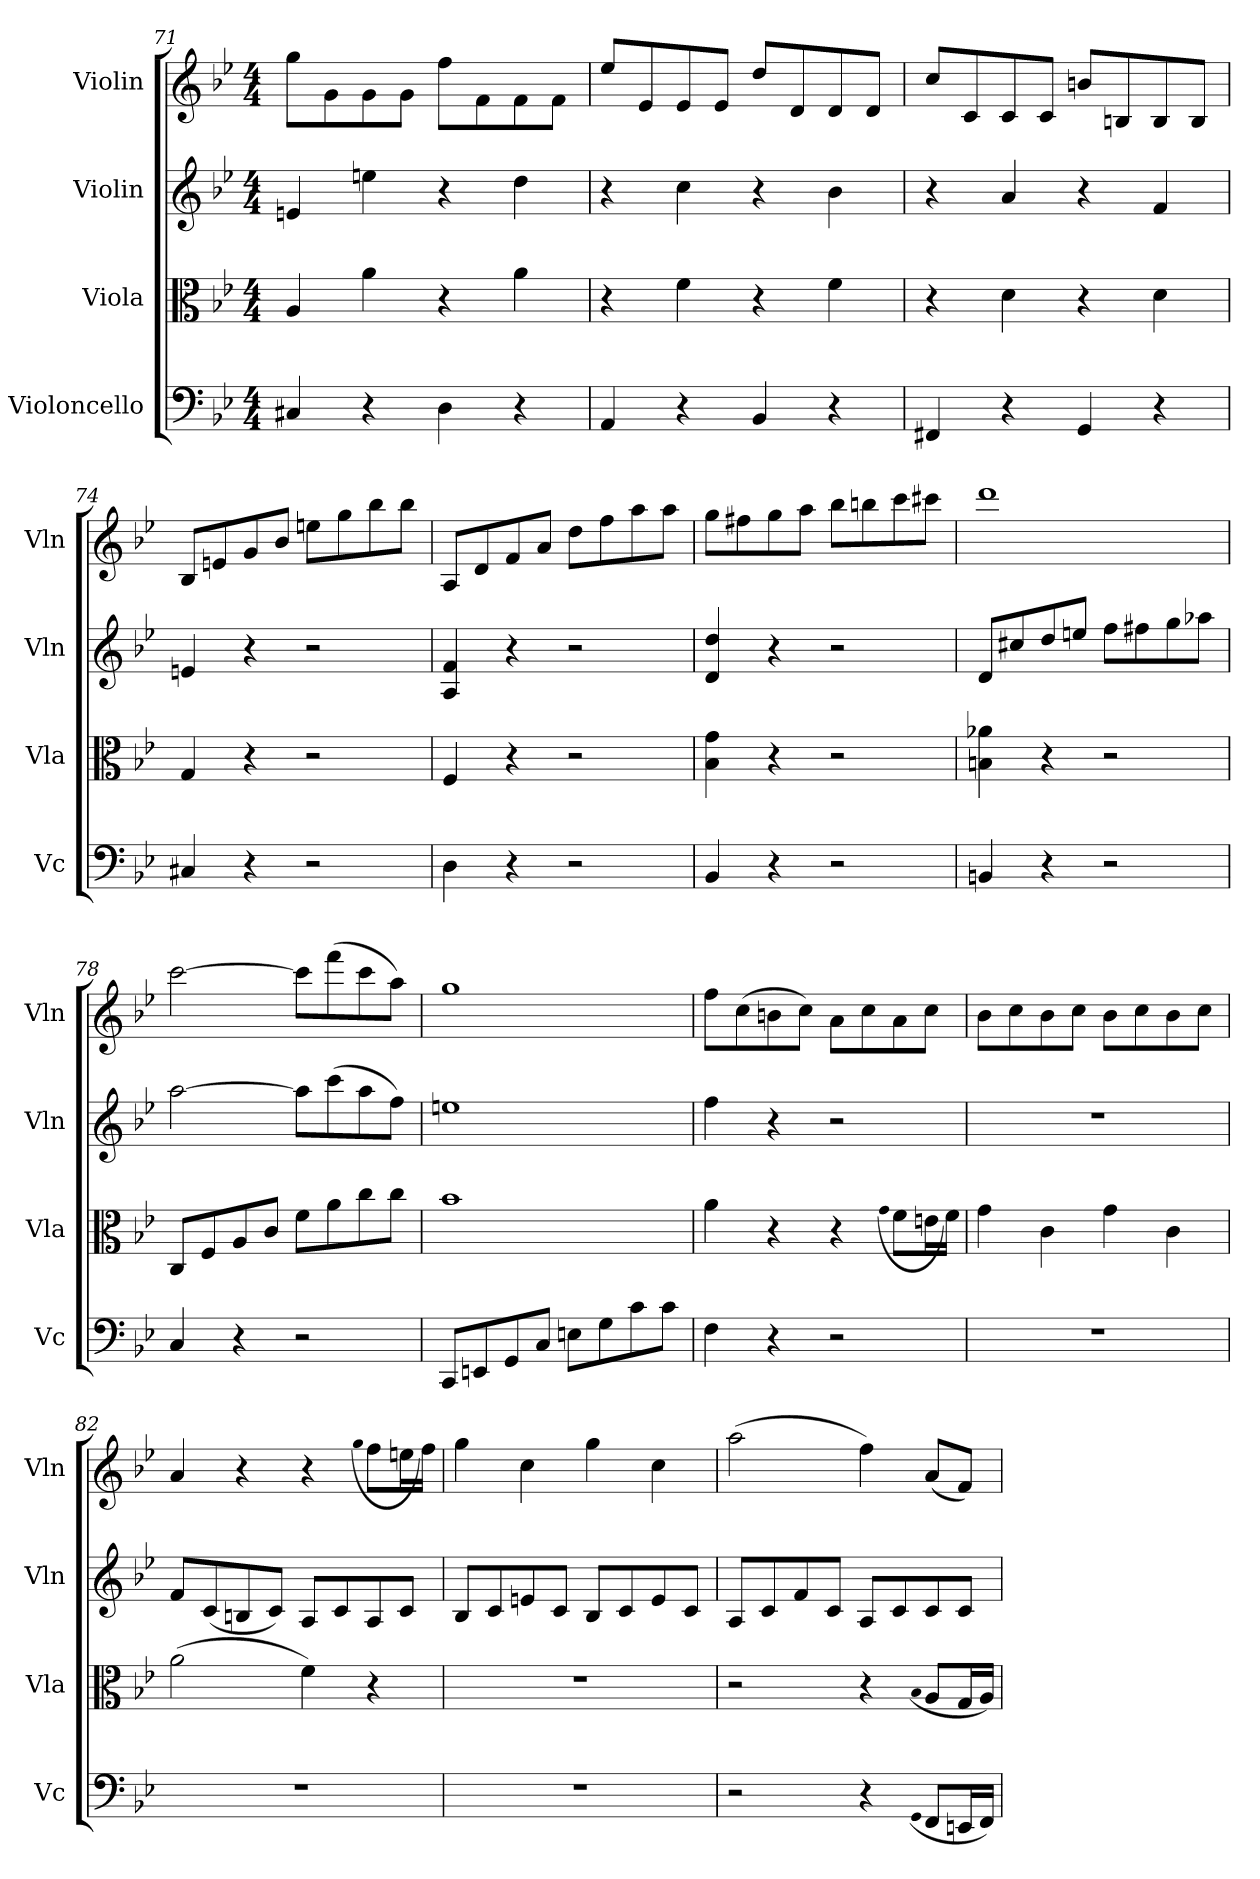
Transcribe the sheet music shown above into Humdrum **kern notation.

**kern	**kern	**kern	**kern
*part4	*part3	*part2	*part1
*staff4	*staff3	*staff2	*staff1
*I"Violoncello	*I"Viola	*I"Violin	*I"Violin
*I'Vc	*I'Vla	*I'Vln	*I'Vln
*clefF4	*clefC3	*clefG2	*clefG2
*k[b-e-]	*k[b-e-]	*k[b-e-]	*k[b-e-]
*M4/4	*M4/4	*M4/4	*M4/4
=71	=71	=71	=71
4C#X/	4A/	4en/	8gg\L
.	.	.	8g\
4r	4a\	4een\	8g\
.	.	.	8g\J
4D\	4r	4r	8ff\L
.	.	.	8f\
4r	4a\	4dd\	8f\
.	.	.	8f\J
=72	=72	=72	=72
4AA/	4r	4r	8ee-/L
.	.	.	8e-/
4r	4f\	4cc\	8e-/
.	.	.	8e-/J
4BB-/	4r	4r	8dd/L
.	.	.	8d/
4r	4f\	4b-\	8d/
.	.	.	8d/J
=73	=73	=73	=73
4FF#X/	4r	4r	8cc/L
.	.	.	8c/
4r	4d\	4a/	8c/
.	.	.	8c/J
4GG/	4r	4r	8bn/L
.	.	.	8Bn/
4r	4d\	4f/	8B/
.	.	.	8B/J
=74	=74	=74	=74
4C#X/	4G/	4en/	8B-/L
.	.	.	8en/
4r	4r	4r	8g/
.	.	.	8b-/J
2r	2r	2r	8een\L
.	.	.	8gg\
.	.	.	8bb-\
.	.	.	8bb-\J
=75	=75	=75	=75
4D\	4F/	4A/ 4f/	8A/L
.	.	.	8d/
4r	4r	4r	8f/
.	.	.	8a/J
2r	2r	2r	8dd\L
.	.	.	8ff\
.	.	.	8aa\
.	.	.	8aa\J
=76	=76	=76	=76
4BB-/	4B-\ 4g\	4d/ 4dd/	8gg\L
.	.	.	8ff#X\
4r	4r	4r	8gg\
.	.	.	8aa\J
2r	2r	2r	8bb-\L
.	.	.	8bbn\
.	.	.	8ccc\
.	.	.	8ccc#X\J
=77	=77	=77	=77
4BBn/	4Bn\ 4a-X\	8d/L	1ddd
.	.	8cc#X/	.
4r	4r	8dd/	.
.	.	8een/J	.
2r	2r	8ff\L	.
.	.	8ff#X\	.
.	.	8gg\	.
.	.	8aa-X\J	.
=78	=78	=78	=78
4C/	8C/L	[2aa\	[2ccc\
.	8F/	.	.
4r	8A/	.	.
.	8c/J	.	.
2r	8f\L	8aa\L]	8ccc\L]
.	8a\	(8ccc\	(8fff\
.	8cc\	8aa\	8ccc\
.	8cc\J	8ff\J)	8aa\J)
=79	=79	=79	=79
8CC/L	1b-	1een	1gg
8EEn/	.	.	.
8GG/	.	.	.
8C/J	.	.	.
8En\L	.	.	.
8G\	.	.	.
8c\	.	.	.
8c\J	.	.	.
=80	=80	=80	=80
4F\	4a\	4ff\	8ff\L
.	.	.	(8cc\
4r	4r	4r	8bn\
.	.	.	8cc\J)
2r	4r	2r	8a\L
.	.	.	8cc\
.	(qg	.	.
.	8f\L	.	8a\
.	16en\L	.	8cc\J
.	16f\JJ)	.	.
=81	=81	=81	=81
1r	4g\	1r	8b-\L
.	.	.	8cc\
.	4c\	.	8b-\
.	.	.	8cc\J
.	4g\	.	8b-\L
.	.	.	8cc\
.	4c\	.	8b-\
.	.	.	8cc\J
=82	=82	=82	=82
1r	(2a\	8f/L	4a/
.	.	(8c/	.
.	.	8Bn/	4r
.	.	8c/J)	.
.	4f\)	8A/L	4r
.	.	8c/	.
.	.	.	(qgg
.	4r	8A/	8ff\L
.	.	8c/J	16een\L
.	.	.	16ff\JJ)
=83	=83	=83	=83
1r	1r	8B-/L	4gg\
.	.	8c/	.
.	.	8en/	4cc\
.	.	8c/J	.
.	.	8B-/L	4gg\
.	.	8c/	.
.	.	8e/	4cc\
.	.	8c/J	.
=84	=84	=84	=84
2r	2r	8A/L	(2aa\
.	.	8c/	.
.	.	8f/	.
.	.	8c/J	.
4r	4r	8A/L	4ff\)
.	.	8c/	.
(qGG	(qB-	.	.
8FF/L	8A/L	8c/	(8a/L
16EEn/L	16G/L	8c/J	8f/J)
16FF/JJ)	16A/JJ)	.	.
=	=	=	=
*-	*-	*-	*-
